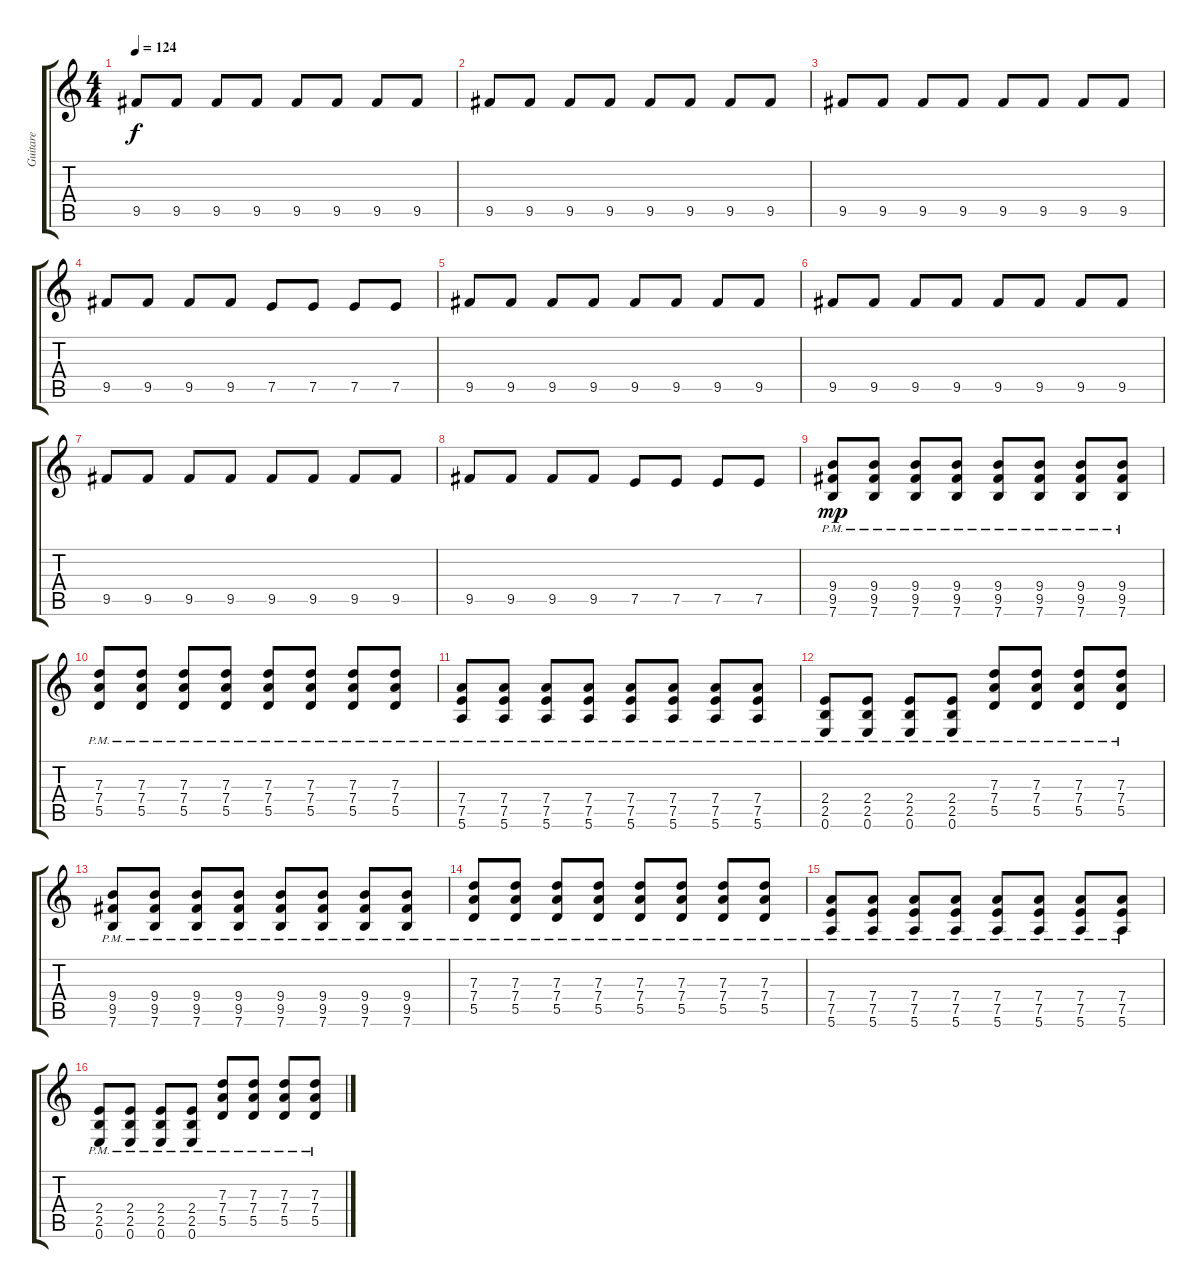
\track ("Guitare" "Guitare") {instrument distortionguitar}
\staff {score tabs}
\tuning (E4 B3 G3 D3 A2 E2) {hide}
\ts (4 4)
\tempo 124
\clef g2
\ks c
9.5.8{dy f} 9.5.8 9.5.8 9.5.8 9.5.8 9.5.8 9.5.8 9.5.8 |
9.5.8 9.5.8 9.5.8 9.5.8 9.5.8 9.5.8 9.5.8 9.5.8 |
9.5.8 9.5.8 9.5.8 9.5.8 9.5.8 9.5.8 9.5.8 9.5.8 |
9.5.8 9.5.8 9.5.8 9.5.8 7.5.8 7.5.8 7.5.8 7.5.8 |
9.5.8 9.5.8 9.5.8 9.5.8 9.5.8 9.5.8 9.5.8 9.5.8 |
9.5.8 9.5.8 9.5.8 9.5.8 9.5.8 9.5.8 9.5.8 9.5.8 |
9.5.8 9.5.8 9.5.8 9.5.8 9.5.8 9.5.8 9.5.8 9.5.8 |
9.5.8 9.5.8 9.5.8 9.5.8 7.5.8 7.5.8 7.5.8 7.5.8 |
(9.4{pm} 9.5{pm} 7.6{pm}).8{dy mp} (9.4{pm} 9.5{pm} 7.6{pm}).8 (9.4{pm} 9.5{pm} 7.6{pm}).8 (9.4{pm} 9.5{pm} 7.6{pm}).8 (9.4{pm} 9.5{pm} 7.6{pm}).8 (9.4{pm} 9.5{pm} 7.6{pm}).8 (9.4{pm} 9.5{pm} 7.6{pm}).8 (9.4{pm} 9.5{pm} 7.6{pm}).8 |
(7.3{pm} 7.4{pm} 5.5{pm}).8 (7.3{pm} 7.4{pm} 5.5{pm}).8 (7.3{pm} 7.4{pm} 5.5{pm}).8 (7.3{pm} 7.4{pm} 5.5{pm}).8 (7.3{pm} 7.4{pm} 5.5{pm}).8 (7.3{pm} 7.4{pm} 5.5{pm}).8 (7.3{pm} 7.4{pm} 5.5{pm}).8 (7.3{pm} 7.4{pm} 5.5{pm}).8 |
(7.4{pm} 7.5{pm} 5.6{pm}).8 (7.4{pm} 7.5{pm} 5.6{pm}).8 (7.4{pm} 7.5{pm} 5.6{pm}).8 (7.4{pm} 7.5{pm} 5.6{pm}).8 (7.4{pm} 7.5{pm} 5.6{pm}).8 (7.4{pm} 7.5{pm} 5.6{pm}).8 (7.4{pm} 7.5{pm} 5.6{pm}).8 (7.4{pm} 7.5{pm} 5.6{pm}).8 |
(2.4{pm} 2.5{pm} 0.6{pm}).8 (2.4{pm} 2.5{pm} 0.6{pm}).8 (2.4{pm} 2.5{pm} 0.6{pm}).8 (2.4{pm} 2.5{pm} 0.6{pm}).8 (7.3{pm} 7.4{pm} 5.5{pm}).8 (7.3{pm} 7.4{pm} 5.5{pm}).8 (7.3{pm} 7.4{pm} 5.5{pm}).8 (7.3{pm} 7.4{pm} 5.5{pm}).8 |
(9.4{pm} 9.5{pm} 7.6{pm}).8 (9.4{pm} 9.5{pm} 7.6{pm}).8 (9.4{pm} 9.5{pm} 7.6{pm}).8 (9.4{pm} 9.5{pm} 7.6{pm}).8 (9.4{pm} 9.5{pm} 7.6{pm}).8 (9.4{pm} 9.5{pm} 7.6{pm}).8 (9.4{pm} 9.5{pm} 7.6{pm}).8 (9.4{pm} 9.5{pm} 7.6{pm}).8 |
(7.3{pm} 7.4{pm} 5.5{pm}).8 (7.3{pm} 7.4{pm} 5.5{pm}).8 (7.3{pm} 7.4{pm} 5.5{pm}).8 (7.3{pm} 7.4{pm} 5.5{pm}).8 (7.3{pm} 7.4{pm} 5.5{pm}).8 (7.3{pm} 7.4{pm} 5.5{pm}).8 (7.3{pm} 7.4{pm} 5.5{pm}).8 (7.3{pm} 7.4{pm} 5.5{pm}).8 |
(7.4{pm} 7.5{pm} 5.6{pm}).8 (7.4{pm} 7.5{pm} 5.6{pm}).8 (7.4{pm} 7.5{pm} 5.6{pm}).8 (7.4{pm} 7.5{pm} 5.6{pm}).8 (7.4{pm} 7.5{pm} 5.6{pm}).8 (7.4{pm} 7.5{pm} 5.6{pm}).8 (7.4{pm} 7.5{pm} 5.6{pm}).8 (7.4{pm} 7.5{pm} 5.6{pm}).8 |
(2.4{pm} 2.5{pm} 0.6{pm}).8 (2.4{pm} 2.5{pm} 0.6{pm}).8 (2.4{pm} 2.5{pm} 0.6{pm}).8 (2.4{pm} 2.5{pm} 0.6{pm}).8 (7.3{pm} 7.4{pm} 5.5{pm}).8 (7.3{pm} 7.4{pm} 5.5{pm}).8 (7.3{pm} 7.4{pm} 5.5{pm}).8 (7.3{pm} 7.4{pm} 5.5{pm}).8
